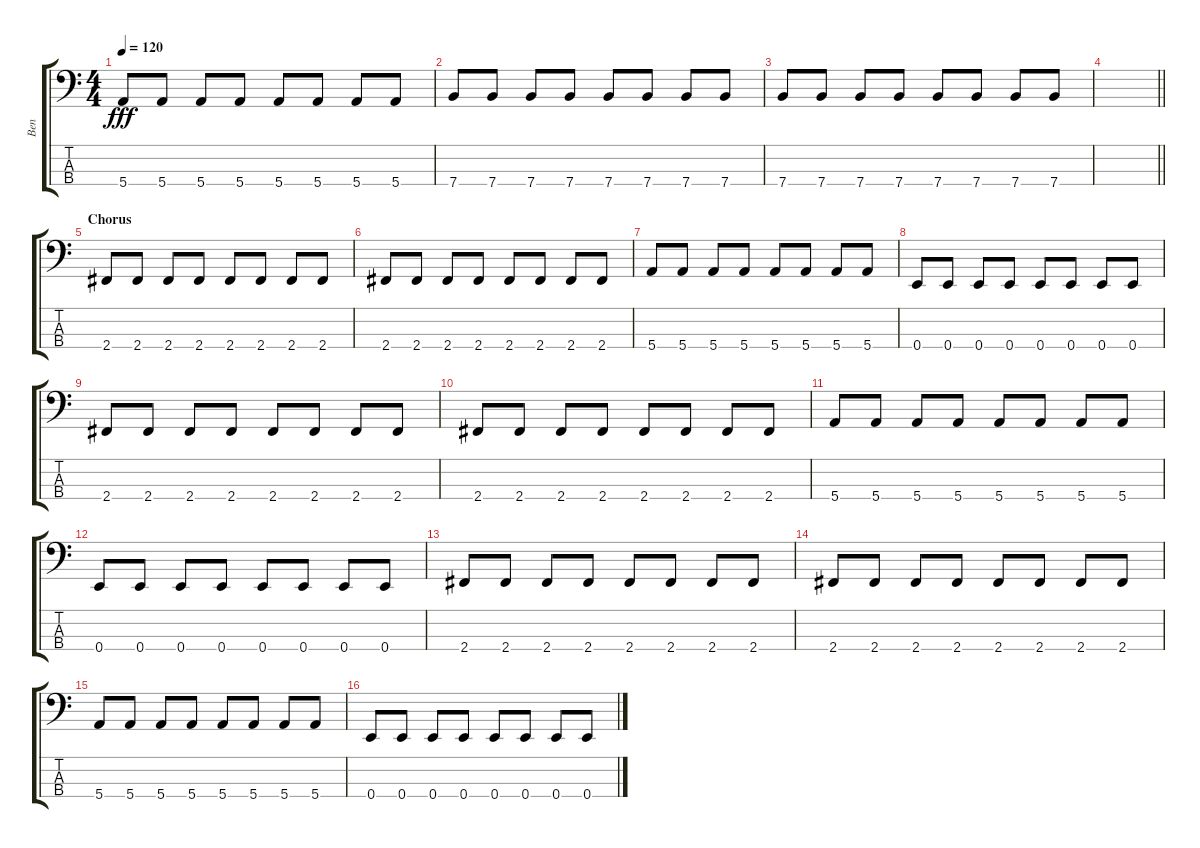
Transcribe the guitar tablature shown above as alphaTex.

\track ("Ben" "Ben") {instrument electricbasspick}
\staff {score tabs}
\tuning (G2 D2 A1 E1) {hide}
\ts (4 4)
\tempo 120
\clef f4
\ks c
5.4.8{dy fff} 5.4.8 5.4.8 5.4.8 5.4.8 5.4.8 5.4.8 5.4.8 |
7.4.8 7.4.8 7.4.8 7.4.8 7.4.8 7.4.8 7.4.8 7.4.8 |
7.4.8 7.4.8 7.4.8 7.4.8 7.4.8 7.4.8 7.4.8 7.4.8 |
\barLineRight lightlight
|
\section ("" "Chorus")
2.4.8 2.4.8 2.4.8 2.4.8 2.4.8 2.4.8 2.4.8 2.4.8 |
2.4.8 2.4.8 2.4.8 2.4.8 2.4.8 2.4.8 2.4.8 2.4.8 |
5.4.8 5.4.8 5.4.8 5.4.8 5.4.8 5.4.8 5.4.8 5.4.8 |
0.4.8 0.4.8 0.4.8 0.4.8 0.4.8 0.4.8 0.4.8 0.4.8 |
2.4.8 2.4.8 2.4.8 2.4.8 2.4.8 2.4.8 2.4.8 2.4.8 |
2.4.8 2.4.8 2.4.8 2.4.8 2.4.8 2.4.8 2.4.8 2.4.8 |
5.4.8 5.4.8 5.4.8 5.4.8 5.4.8 5.4.8 5.4.8 5.4.8 |
0.4.8 0.4.8 0.4.8 0.4.8 0.4.8 0.4.8 0.4.8 0.4.8 |
2.4.8 2.4.8 2.4.8 2.4.8 2.4.8 2.4.8 2.4.8 2.4.8 |
2.4.8 2.4.8 2.4.8 2.4.8 2.4.8 2.4.8 2.4.8 2.4.8 |
5.4.8 5.4.8 5.4.8 5.4.8 5.4.8 5.4.8 5.4.8 5.4.8 |
0.4.8 0.4.8 0.4.8 0.4.8 0.4.8 0.4.8 0.4.8 0.4.8
